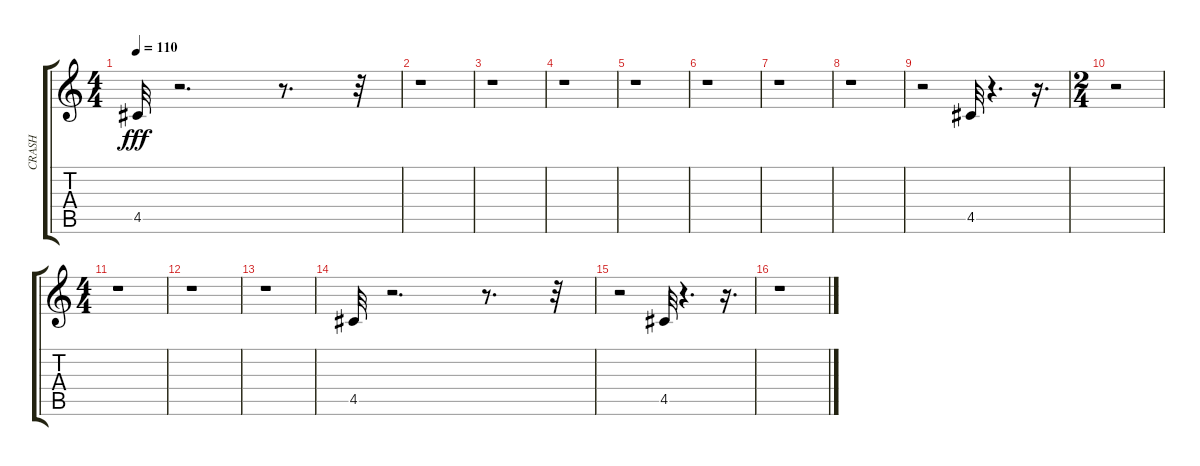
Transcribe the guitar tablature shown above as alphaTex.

\track ("CRASH" "CRASH") {instrument acousticguitarsteel}
\staff {score tabs}
\tuning (E4 B3 G3 D3 A2 E2) {hide}
\ts (4 4)
\tempo 110
\clef g2
\ks c
4.5.32{dy fff} r.2{d} r.8{d} r.32 |
r.1 |
r.1 |
r.1 |
r.1 |
r.1 |
r.1 |
r.1 |
r.2 4.5.32 r.4{d} r.16{d} |
\ts (2 4)
r.2 |
\ts (4 4)
r.1 |
r.1 |
r.1 |
4.5.32 r.2{d} r.8{d} r.32 |
r.2 4.5.32 r.4{d} r.16{d} |
r.1
